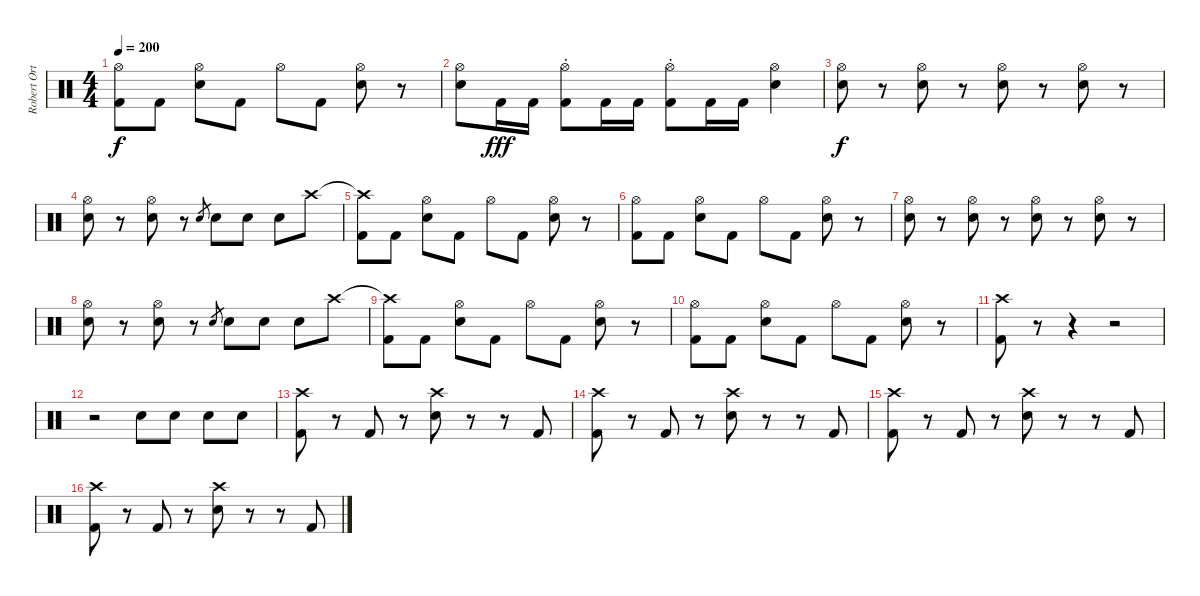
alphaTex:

\track ("Robert Ortiz" "Robert Ort") {instrument percussion}
\staff {score}
\articulation defaults
\ts (4 4)
\tempo 200
\clef neutral
\ks c
("Hi-Hat (open)" "Kick (hit) 2").8{dy f} "Kick (hit) 2".8 ("Hi-Hat (open)" "Electric Snare (hit)").8 "Kick (hit) 2".8 "Hi-Hat (open)".8 "Kick (hit) 2".8 ("Hi-Hat (open)" "Electric Snare (hit)").8 r.8 |
("Hi-Hat (open)" "Electric Snare (hit)").8 "Kick (hit) 2".16{dy fff} "Kick (hit) 2".16 ("Hi-Hat (open)" "Kick (hit) 2"{st}).8 "Kick (hit) 2".16 "Kick (hit) 2".16 ("Hi-Hat (open)" "Kick (hit) 2"{st}).8 "Kick (hit) 2".16 "Kick (hit) 2".16 ("Hi-Hat (open)" "Electric Snare (hit)").4 |
("Hi-Hat (open)" "Electric Snare (hit)").8{dy f} r.8 ("Hi-Hat (open)" "Electric Snare (hit)").8 r.8 ("Hi-Hat (open)" "Electric Snare (hit)").8 r.8 ("Hi-Hat (open)" "Electric Snare (hit)").8 r.8 |
("Hi-Hat (open)" "Electric Snare (hit)").8 r.8 ("Hi-Hat (open)" "Electric Snare (hit)").8 r.8 "Electric Snare (hit)".8{gr} "Electric Snare (hit)".8 "Electric Snare (hit)".8 "Electric Snare (hit)".8 "Crash high (hit)".8 |
("Crash high (hit)"{t} "Kick (hit) 2").8 "Kick (hit) 2".8 ("Hi-Hat (open)" "Electric Snare (hit)").8 "Kick (hit) 2".8 "Hi-Hat (open)".8 "Kick (hit) 2".8 ("Hi-Hat (open)" "Electric Snare (hit)").8 r.8 |
("Hi-Hat (open)" "Kick (hit) 2").8 "Kick (hit) 2".8 ("Hi-Hat (open)" "Electric Snare (hit)").8 "Kick (hit) 2".8 "Hi-Hat (open)".8 "Kick (hit) 2".8 ("Hi-Hat (open)" "Electric Snare (hit)").8 r.8 |
("Hi-Hat (open)" "Electric Snare (hit)").8 r.8 ("Hi-Hat (open)" "Electric Snare (hit)").8 r.8 ("Hi-Hat (open)" "Electric Snare (hit)").8 r.8 ("Hi-Hat (open)" "Electric Snare (hit)").8 r.8 |
("Hi-Hat (open)" "Electric Snare (hit)").8 r.8 ("Hi-Hat (open)" "Electric Snare (hit)").8 r.8 "Electric Snare (hit)".8{gr} "Electric Snare (hit)".8 "Electric Snare (hit)".8 "Electric Snare (hit)".8 "Crash high (hit)".8 |
("Crash high (hit)"{t} "Kick (hit) 2").8 "Kick (hit) 2".8 ("Hi-Hat (open)" "Electric Snare (hit)").8 "Kick (hit) 2".8 "Hi-Hat (open)".8 "Kick (hit) 2".8 ("Hi-Hat (open)" "Electric Snare (hit)").8 r.8 |
("Hi-Hat (open)" "Kick (hit) 2").8 "Kick (hit) 2".8 ("Hi-Hat (open)" "Electric Snare (hit)").8 "Kick (hit) 2".8 "Hi-Hat (open)".8 "Kick (hit) 2".8 ("Hi-Hat (open)" "Electric Snare (hit)").8 r.8 |
("Crash high (hit)" "Kick (hit) 2").8 r.8 r.4 r.2 |
r.2 "Electric Snare (hit)".8 "Electric Snare (hit)".8 "Electric Snare (hit)".8 "Electric Snare (hit)".8 |
("Crash high (hit)" "Kick (hit) 2").8 r.8 "Kick (hit) 2".8 r.8 ("Crash high (hit)" "Electric Snare (hit)").8 r.8 r.8 "Kick (hit) 2".8 |
("Crash high (hit)" "Kick (hit) 2").8 r.8 "Kick (hit) 2".8 r.8 ("Crash high (hit)" "Electric Snare (hit)").8 r.8 r.8 "Kick (hit) 2".8 |
("Crash high (hit)" "Kick (hit) 2").8 r.8 "Kick (hit) 2".8 r.8 ("Crash high (hit)" "Electric Snare (hit)").8 r.8 r.8 "Kick (hit) 2".8 |
("Crash high (hit)" "Kick (hit) 2").8 r.8 "Kick (hit) 2".8 r.8 ("Crash high (hit)" "Electric Snare (hit)").8 r.8 r.8 "Kick (hit) 2".8
